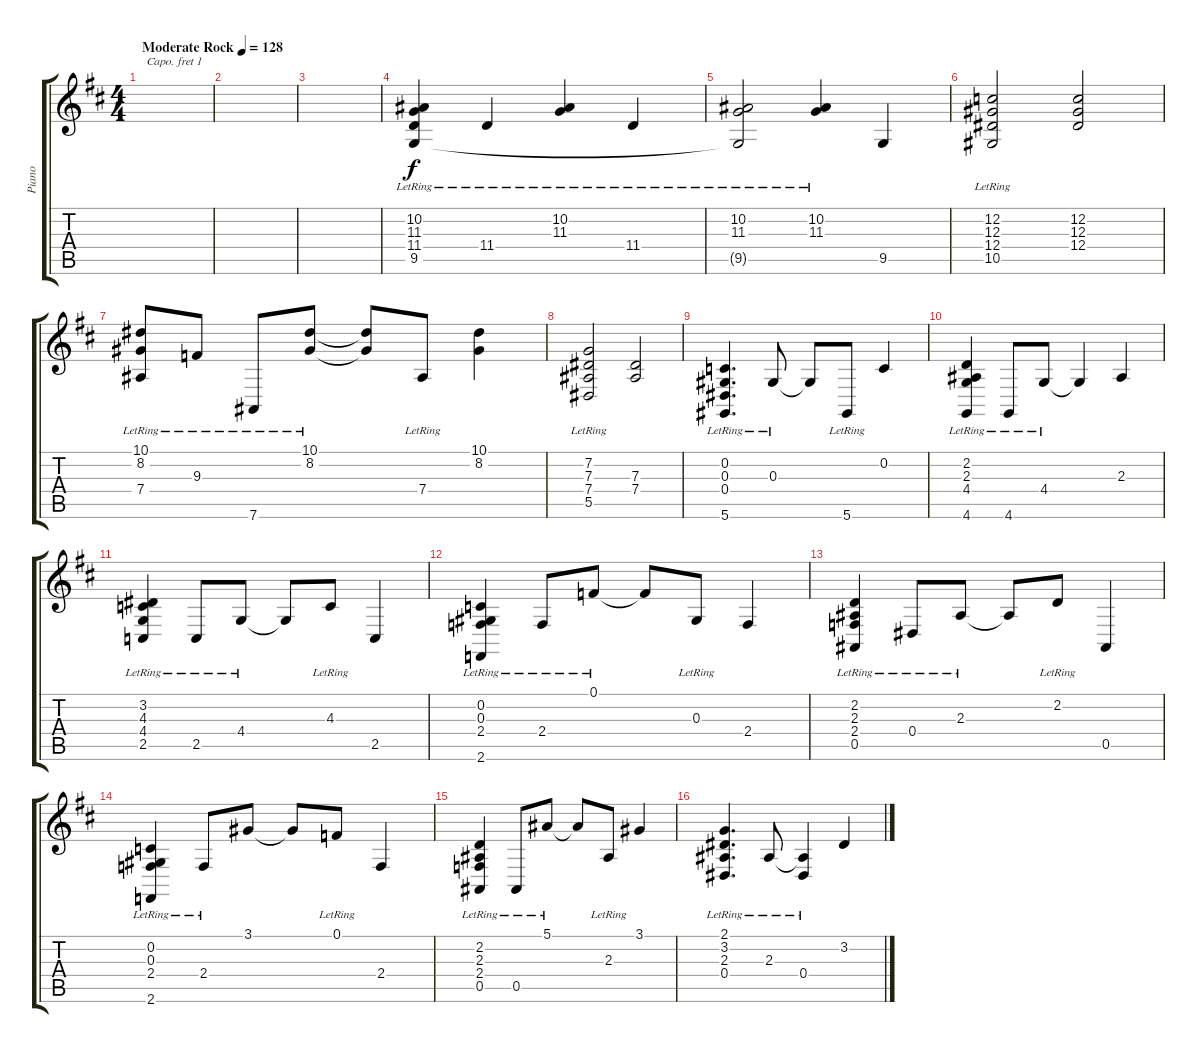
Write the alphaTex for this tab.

\track ("Piano" "Piano") {instrument acousticgrandpiano}
\staff {score tabs}
\capo 1
\tuning (E4 B3 G3 D3 A2 D2) {hide}
\ts (4 4)
\tempo (128 "Moderate Rock")
\clef g2
\ks d
|
|
|
(10.2{lr} 11.3{lr} 11.4{lr} 9.5{lr}).4 11.4{lr}.4 (10.2{lr} 11.3{lr}).4 11.4{lr}.4 |
(10.2{lr} 11.3{lr} 9.5{t}).2 (10.2{lr} 11.3{lr}).4 9.5.4 |
(12.2{lr} 12.3{lr} 12.4{lr} 10.5{lr}).2 (12.2 12.3 12.4).2 |
(10.1{lr} 8.2{lr} 7.4{lr}).8 9.3{lr}.8 7.6{lr}.8 (10.1{lr} 8.2{lr}).8 (10.1{t} 8.2{t}).8 7.4{lr}.8 (10.1 8.2).4 |
(7.2{lr} 7.3{lr} 7.4{lr} 5.5{lr}).2 (7.3 7.4).2 |
(0.2{lr} 0.3{lr} 0.4{lr} 5.6{lr}).4{d} 0.3{lr}.8 0.3{t}.8 5.6{lr}.8 0.2.4 |
(2.2{lr} 2.3{lr} 4.4{lr} 4.6{lr}).4 4.6{lr}.8 4.4{lr}.8 4.4{t}.4 2.3.4 |
(3.2{lr} 4.3{lr} 4.4{lr} 2.5{lr}).4 2.5{lr}.8 4.4{lr}.8 4.4{t}.8 4.3{lr}.8 2.5.4 |
(0.2{lr} 0.3{lr} 2.4{lr} 2.6{lr}).4 2.4{lr}.8 0.1{lr}.8 0.1{t}.8 0.3{lr}.8 2.4.4 |
(2.2{lr} 2.3{lr} 2.4{lr} 0.5{lr}).4 0.4{lr}.8 2.3{lr}.8 2.3{t}.8 2.2{lr}.8 0.5.4 |
(0.2{lr} 0.3{lr} 2.4{lr} 2.6{lr}).4 2.4{lr}.8 3.1.8 3.1{t}.8 0.1{lr}.8 2.4.4 |
(2.2{lr} 2.3{lr} 2.4{lr} 0.5{lr}).4 0.5{lr}.8 5.1{lr}.8 5.1{t}.8 2.3{lr}.8 3.1.4 |
(2.1{lr} 3.2{lr} 2.3{lr} 0.4{lr}).4{d} 2.3{lr}.8 (2.3{t} 0.4{lr}).4 3.2.4
